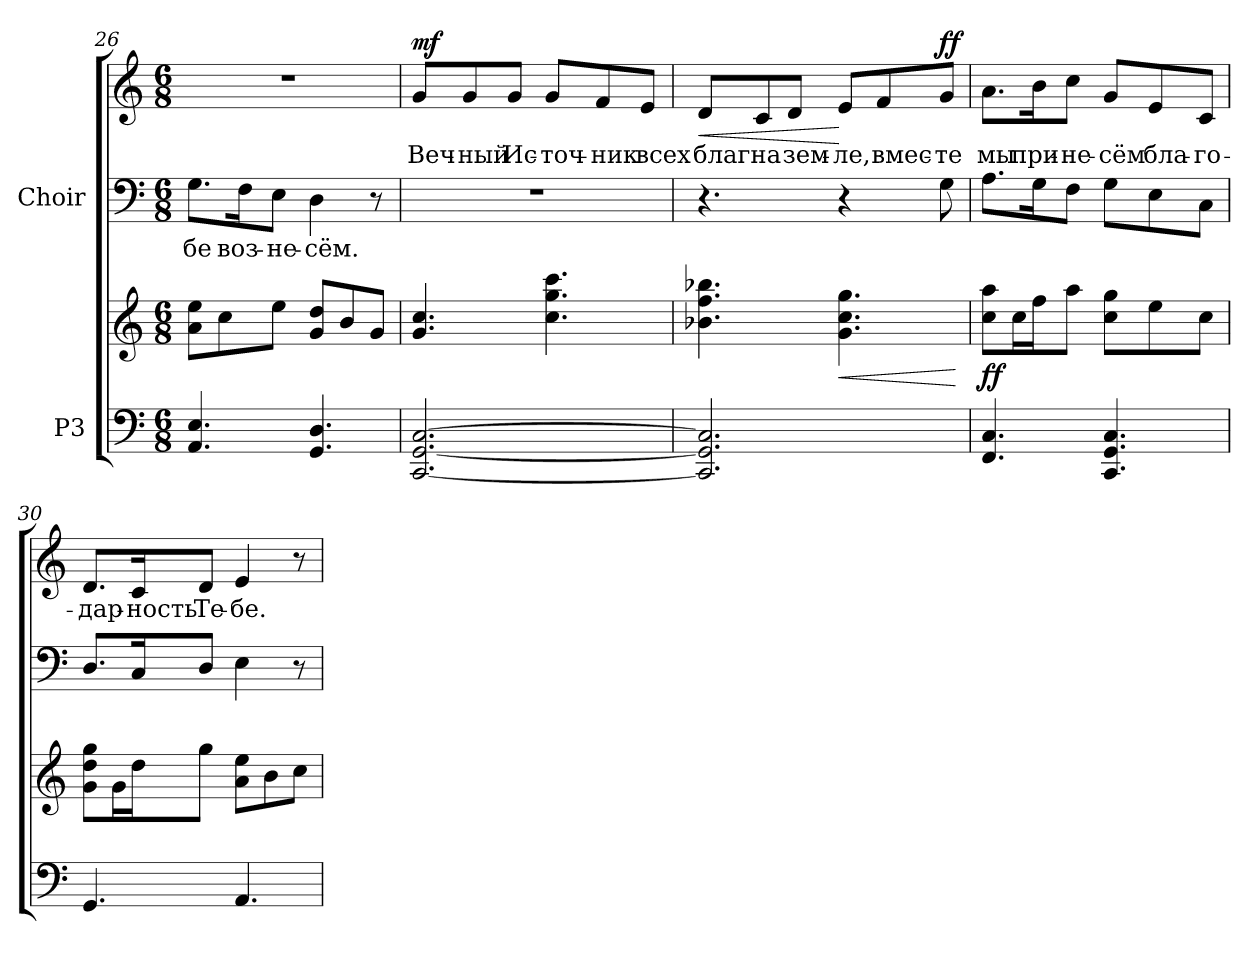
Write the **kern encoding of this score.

**kern	**kern	**dynam	**kern	**text	**kern	**text	**dynam
*part2	*part2	*part2	*part1	*part1	*part1	*part1	*part1
*staff4	*staff3	*staff3/4	*staff2	*staff2	*staff1	*staff1	*staff1/2
*I"P3	*	*	*I"Choir	*	*	*	*
*clefF4	*clefG2	*	*clefF4	*	*clefG2	*	*
*k[]	*k[]	*	*k[]	*	*k[]	*	*
*C:	*C:	*	*C:	*	*C:	*	*
*M6/8	*M6/8	*	*M6/8	*	*M6/8	*	*
=26	=26	=26	=26	=26	=26	=26	=26
!	!	!	!	!LO:LY:a:color=#000000	!LO:N:vis=1	!	!
4.AAi/ 4.Ei	8ai\ 8eeiL	.	8.Gi\L	-бе	2.r	.	.
.	8cci\	.	.	.	.	.	.
!	!	!	!	!LO:LY:a:color=#000000	!	!	!
.	.	.	16Fi\k	воз-	.	.	.
!	!	!	!	!LO:LY:a:color=#000000	!	!	!
.	8eei\J	.	8Ei\J	-не-	.	.	.
!	!	!	!	!LO:LY:a:color=#000000	!	!	!
4.GGi/ 4.Di	8gi/ 8ddiL	.	4Di\	-сём.	.	.	.
.	8bi/	.	.	.	.	.	.
.	8gi/J	.	8r	.	.	.	.
=27	=27	=27	=27	=27	=27	=27	=27
!	!	!	!LO:N:vis=1	!	!	!	!
!	!	!	!	!	!	!LO:LY:b:color=#000000	!
[<2.CCi/ [<2.GGi [>2.Ci	4.gi/ 4.cci	.	2.r	.	8gi/L	Веч-	mf
!	!	!	!	!	!	!LO:LY:b:color=#000000	!
.	.	.	.	.	8gi/	-ный	.
!	!	!	!	!	!	!LO:LY:b:color=#000000	!
.	.	.	.	.	8gi/J	Ис-	.
!	!	!	!	!	!	!LO:LY:b:color=#000000	!
.	4.cci\ 4.ggi 4.ccci	.	.	.	8gi/L	-точ-	.
!	!	!	!	!	!	!LO:LY:b:color=#000000	!
.	.	.	.	.	8fi/	-ник	.
!	!	!	!	!	!	!LO:LY:b:color=#000000	!
.	.	.	.	.	8ei/J	всех	.
!!LO:LB:g=z
=28	=28	=28	=28	=28	=28	=28	=28
!	!	!	!	!	!	!LO:LY:b:color=#000000	!LO:HP:b
2.CCi/] 2.GGi] 2.Ci]	4.b-Xi\ 4.ffi 4.bb-Xi	.	4.r	.	8di/L	благ	<
!	!	!	!	!	!	!LO:LY:b:color=#000000	!
.	.	.	.	.	8ci/	на	.
!	!	!	!	!	!	!LO:LY:b:color=#000000	!
.	.	.	.	.	8di/J	зем-	.
!	!	!LO:HP:b	!	!	!	!	!
!	!	!	!	!	!	!LO:LY:b:color=#000000	!
.	4.gi\ 4.cci 4.ggi	<	4r	.	8ei/L	-ле,	[
!	!	!	!	!	!	!LO:LY:b:color=#000000	!
.	.	.	.	.	8fi/	вмес-	.
!	!	!	!	!	!	!LO:LY:b:color=#000000	!
.	.	.	8Gi\	.	8gi/J	-те	f f
.	.	[	.	.	.	.	.
=29	=29	=29	=29	=29	=29	=29	=29
!	!	!	!	!	!	!LO:LY:b:color=#000000	!
4.FFi/ 4.Ci	8cci\ 8aaiL	f f	8.Ai\L	.	8.ai\L	мы	.
.	16cci\L	.	.	.	.	.	.
!	!	!	!	!	!	!LO:LY:b:color=#000000	!
.	16ffi\J	.	16Gi\k	.	16bi\k	при-	.
!	!	!	!	!	!	!LO:LY:b:color=#000000	!
.	8aai\J	.	8Fi\J	.	8cci\J	-не-	.
!	!	!	!	!	!	!LO:LY:b:color=#000000	!
4.CCi/ 4.GGi 4.Ci	8cci\ 8ggiL	.	8Gi\L	.	8gi/L	-сём	.
!	!	!	!	!	!	!LO:LY:b:color=#000000	!
.	8eei\	.	8Ei\	.	8ei/	бла-	.
!	!	!	!	!	!	!LO:LY:b:color=#000000	!
.	8cci\J	.	8Ci\J	.	8ci/J	-го-	.
=30	=30	=30	=30	=30	=30	=30	=30
!	!	!	!	!	!	!LO:LY:b:color=#000000	!
4.GGi/	8gi\ 8ddi 8ggiL	.	8.Di/L	.	8.di/L	-дар-	.
.	16gi\L	.	.	.	.	.	.
!	!	!	!	!	!	!LO:LY:b:color=#000000	!
.	16ddi\J	.	16Ci/k	.	16ci/k	-ность	.
!	!	!	!	!	!	!LO:LY:b:color=#000000	!
.	8ggi\J	.	8Di/J	.	8di/J	Те-	.
!	!	!	!	!	!	!LO:LY:b:color=#000000	!
4.AAi/	8ai\ 8eeiL	.	4Ei\	.	4ei/	-бе.	.
.	8bi\	.	.	.	.	.	.
.	8cci\J	.	8r	.	8r	.	.
=	=	=	=	=	=	=	=
*-	*-	*-	*-	*-	*-	*-	*-
